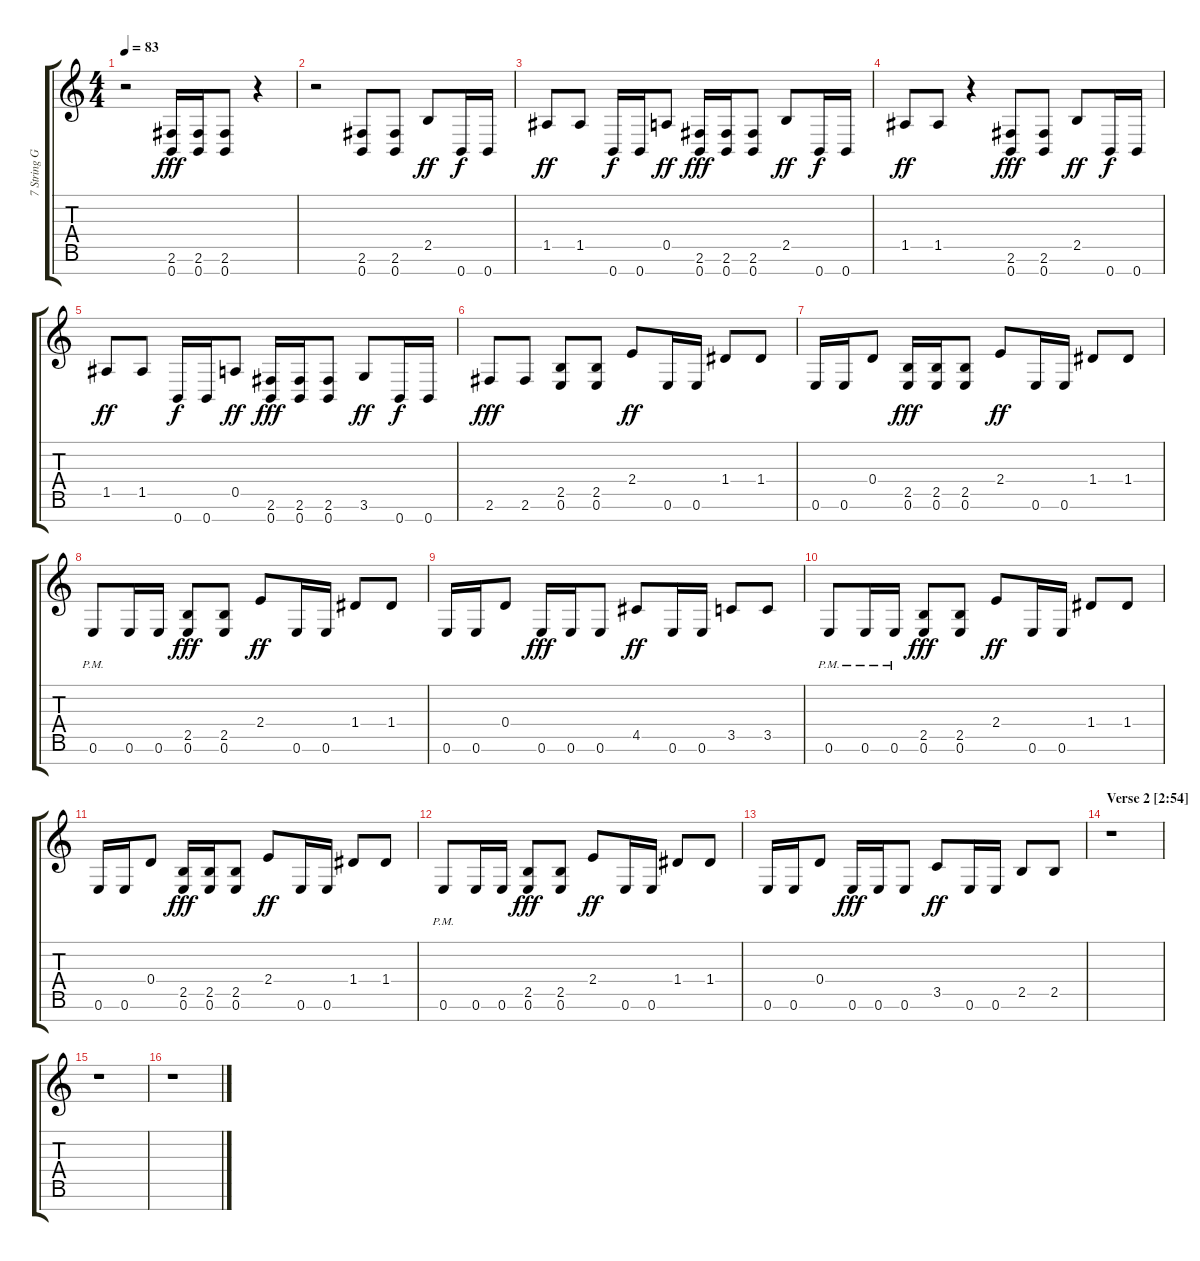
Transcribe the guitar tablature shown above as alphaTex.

\track ("7 String Guitar" "7 String G") {instrument distortionguitar}
\staff {score tabs}
\tuning (E4 B3 G3 D3 A2 E2 B1) {hide}
\ts (4 4)
\tempo 83
\clef g2
\ks c
r.2{dy ff} (2.6 0.7).16{dy fff} (2.6 0.7).16 (2.6 0.7).8 r.4 |
r.2 (2.6 0.7).8 (2.6 0.7).8 2.5.8{dy ff} 0.7.16{dy f} 0.7.16 |
1.5.8{dy ff} 1.5.8 0.7.16{dy f} 0.7.16 0.5.8{dy ff} (2.6 0.7).16{dy fff} (2.6 0.7).16 (2.6 0.7).8 2.5.8{dy ff} 0.7.16{dy f} 0.7.16 |
1.5.8{dy ff} 1.5.8 r.4 (2.6 0.7).8{dy fff} (2.6 0.7).8 2.5.8{dy ff} 0.7.16{dy f} 0.7.16 |
1.5.8{dy ff} 1.5.8 0.7.16{dy f} 0.7.16 0.5.8{dy ff} (2.6 0.7).16{dy fff} (2.6 0.7).16 (2.6 0.7).8 3.6.8{dy ff} 0.7.16{dy f} 0.7.16 |
2.6.8{dy fff} 2.6.8 (2.5 0.6).8 (2.5 0.6).8 2.4.8{dy ff} 0.6.16 0.6.16 1.4.8 1.4.8 |
0.6.16 0.6.16 0.4.8 (2.5 0.6).16{dy fff} (2.5 0.6).16 (2.5 0.6).8 2.4.8{dy ff} 0.6.16 0.6.16 1.4.8 1.4.8 |
0.6{pm}.8 0.6.16 0.6.16 (2.5 0.6).8{dy fff} (2.5 0.6).8 2.4.8{dy ff} 0.6.16 0.6.16 1.4.8 1.4.8 |
0.6.16 0.6.16 0.4.8 0.6.16{dy fff} 0.6.16 0.6.8 4.5.8{dy ff} 0.6.16 0.6.16 3.5.8 3.5.8 |
0.6{pm}.8 0.6{pm}.16 0.6{pm}.16 (2.5 0.6).8{dy fff} (2.5 0.6).8 2.4.8{dy ff} 0.6.16 0.6.16 1.4.8 1.4.8 |
0.6.16 0.6.16 0.4.8 (2.5 0.6).16{dy fff} (2.5 0.6).16 (2.5 0.6).8 2.4.8{dy ff} 0.6.16 0.6.16 1.4.8 1.4.8 |
0.6{pm}.8 0.6.16 0.6.16 (2.5 0.6).8{dy fff} (2.5 0.6).8 2.4.8{dy ff} 0.6.16 0.6.16 1.4.8 1.4.8 |
0.6.16 0.6.16 0.4.8 0.6.16{dy fff} 0.6.16 0.6.8 3.5.8{dy ff} 0.6.16 0.6.16 2.5.8 2.5.8 |
\section ("" "Verse 2 [2:54]")
r.1 |
r.1 |
r.1
